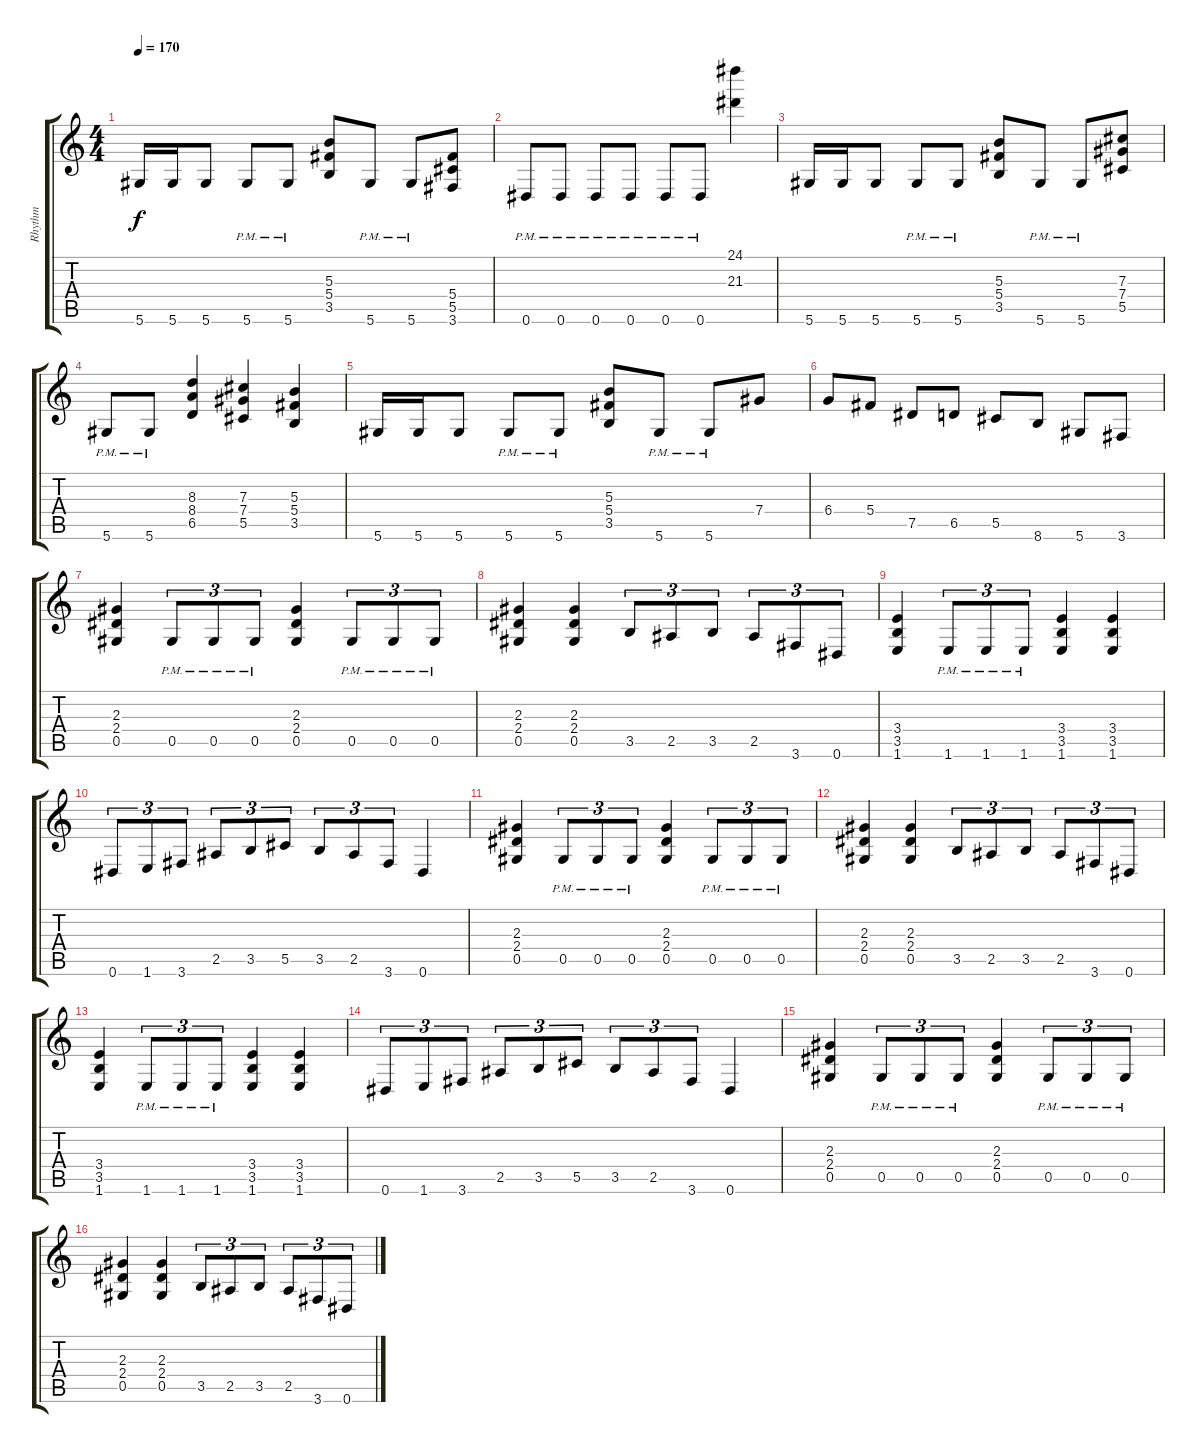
\track ("Rhythm" "Rhythm") {instrument distortionguitar}
\staff {score tabs}
\tuning (Eb4 Bb3 Gb3 Db3 Ab2 Eb2) {hide}
\ts (4 4)
\tempo 170
\clef g2
\ks c
5.6.16{dy f} 5.6.16 5.6.8 5.6{pm}.8 5.6{pm}.8 (5.3 5.4 3.5).8 5.6{pm}.8 5.6{pm}.8 (5.4 5.5 3.6).8 |
0.6{pm}.8 0.6{pm}.8 0.6{pm}.8 0.6{pm}.8 0.6{pm}.8 0.6{pm}.8 (24.1 21.3).4 |
5.6.16 5.6.16 5.6.8 5.6{pm}.8 5.6{pm}.8 (5.3 5.4 3.5).8 5.6{pm}.8 5.6{pm}.8 (7.3 7.4 5.5).8 |
5.6{pm}.8 5.6{pm}.8 (8.3 8.4 6.5).4 (7.3 7.4 5.5).4 (5.3 5.4 3.5).4 |
5.6.16 5.6.16 5.6.8 5.6{pm}.8 5.6{pm}.8 (5.3 5.4 3.5).8 5.6{pm}.8 5.6{pm}.8 7.4.8 |
6.4.8 5.4.8 7.5.8 6.5.8 5.5.8 8.6.8 5.6.8 3.6.8 |
(2.3 2.4 0.5).4 0.5{pm}.8{tu (3 2)} 0.5{pm}.8{tu (3 2)} 0.5{pm}.8{tu (3 2)} (2.3 2.4 0.5).4 0.5{pm}.8{tu (3 2)} 0.5{pm}.8{tu (3 2)} 0.5{pm}.8{tu (3 2)} |
(2.3 2.4 0.5).4 (2.3 2.4 0.5).4 3.5.8{tu (3 2)} 2.5.8{tu (3 2)} 3.5.8{tu (3 2)} 2.5.8{tu (3 2)} 3.6.8{tu (3 2)} 0.6.8{tu (3 2)} |
(3.4 3.5 1.6).4 1.6{pm}.8{tu (3 2)} 1.6{pm}.8{tu (3 2)} 1.6{pm}.8{tu (3 2)} (3.4 3.5 1.6).4 (3.4 3.5 1.6).4 |
0.6.8{tu (3 2)} 1.6.8{tu (3 2)} 3.6.8{tu (3 2)} 2.5.8{tu (3 2)} 3.5.8{tu (3 2)} 5.5.8{tu (3 2)} 3.5.8{tu (3 2)} 2.5.8{tu (3 2)} 3.6.8{tu (3 2)} 0.6.4 |
(2.3 2.4 0.5).4 0.5{pm}.8{tu (3 2)} 0.5{pm}.8{tu (3 2)} 0.5{pm}.8{tu (3 2)} (2.3 2.4 0.5).4 0.5{pm}.8{tu (3 2)} 0.5{pm}.8{tu (3 2)} 0.5{pm}.8{tu (3 2)} |
(2.3 2.4 0.5).4 (2.3 2.4 0.5).4 3.5.8{tu (3 2)} 2.5.8{tu (3 2)} 3.5.8{tu (3 2)} 2.5.8{tu (3 2)} 3.6.8{tu (3 2)} 0.6.8{tu (3 2)} |
(3.4 3.5 1.6).4 1.6{pm}.8{tu (3 2)} 1.6{pm}.8{tu (3 2)} 1.6{pm}.8{tu (3 2)} (3.4 3.5 1.6).4 (3.4 3.5 1.6).4 |
0.6.8{tu (3 2)} 1.6.8{tu (3 2)} 3.6.8{tu (3 2)} 2.5.8{tu (3 2)} 3.5.8{tu (3 2)} 5.5.8{tu (3 2)} 3.5.8{tu (3 2)} 2.5.8{tu (3 2)} 3.6.8{tu (3 2)} 0.6.4 |
(2.3 2.4 0.5).4 0.5{pm}.8{tu (3 2)} 0.5{pm}.8{tu (3 2)} 0.5{pm}.8{tu (3 2)} (2.3 2.4 0.5).4 0.5{pm}.8{tu (3 2)} 0.5{pm}.8{tu (3 2)} 0.5{pm}.8{tu (3 2)} |
(2.3 2.4 0.5).4 (2.3 2.4 0.5).4 3.5.8{tu (3 2)} 2.5.8{tu (3 2)} 3.5.8{tu (3 2)} 2.5.8{tu (3 2)} 3.6.8{tu (3 2)} 0.6.8{tu (3 2)}
